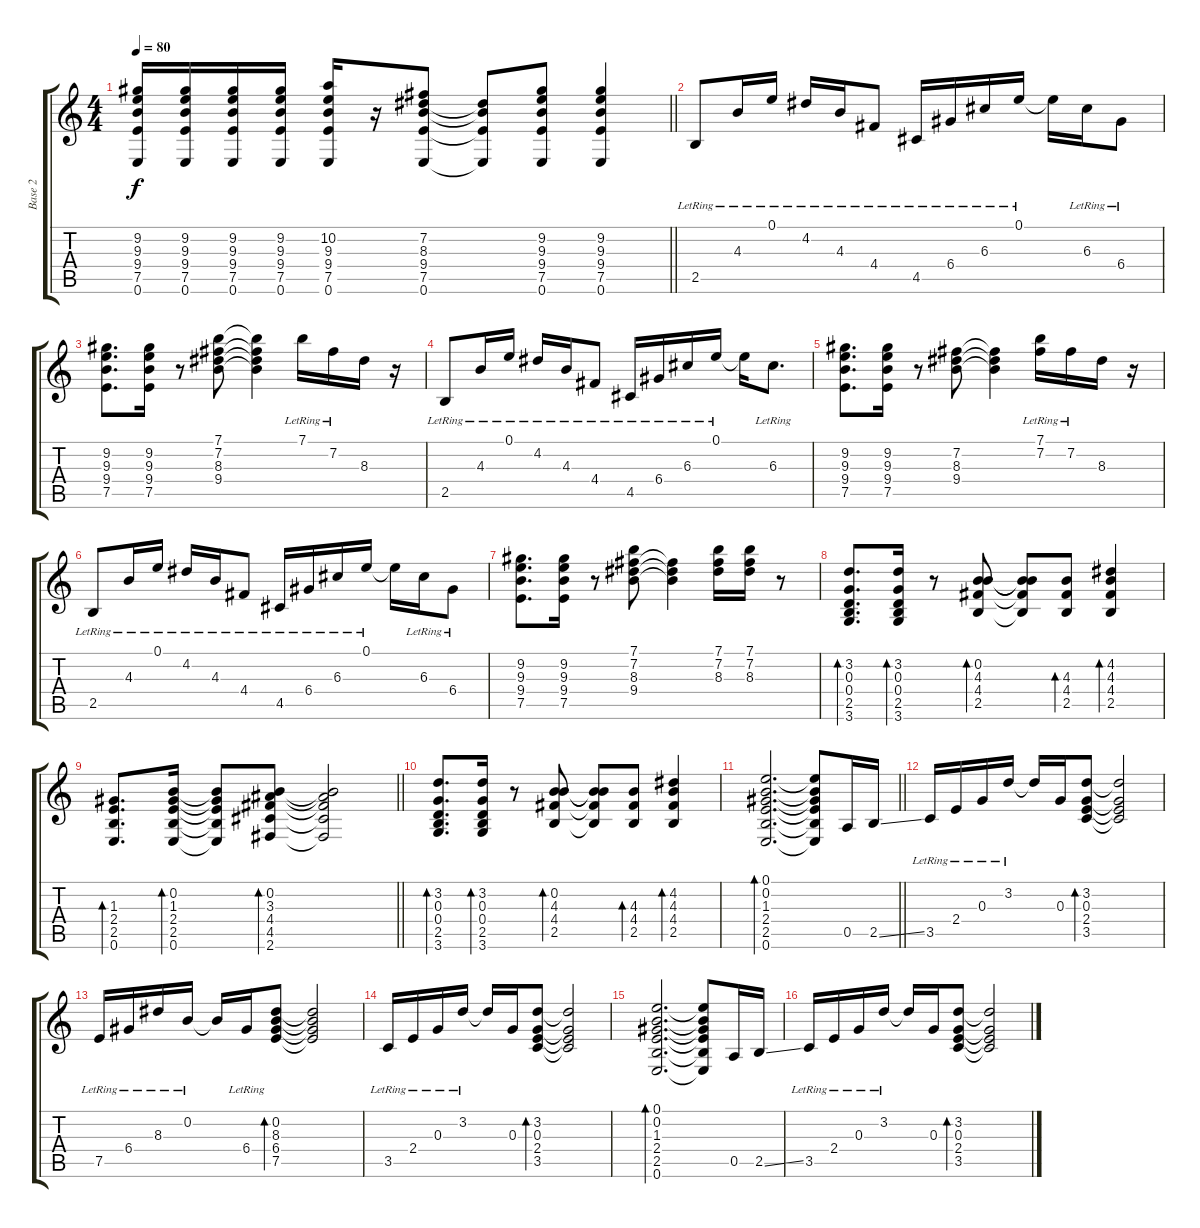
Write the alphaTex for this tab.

\track ("Base 2" "Base 2") {instrument electricguitarclean}
\staff {score tabs}
\tuning (E4 B3 G3 D3 A2 E2) {hide}
\ts (4 4)
\tempo 80
\clef g2
\barLineRight lightlight
\ks c
(9.2 9.3 9.4 7.5 0.6).16{dy f} (9.2 9.3 9.4 7.5 0.6).16 (9.2 9.3 9.4 7.5 0.6).16 (9.2 9.3 9.4 7.5 0.6).16 (10.2 9.3 9.4 7.5 0.6).16 r.16 (7.2 8.3 9.4 7.5 0.6).8 (8.3{t} 9.4{t} 7.5{t} 0.6{t}).8 (9.2 9.3 9.4 7.5 0.6).8 (9.2 9.3 9.4 7.5 0.6).4 |
2.5{lr}.8 4.3{lr}.16 0.1{lr}.16 4.2{lr}.16 4.3{lr}.16 4.4{lr}.8 4.5{lr}.16 6.4{lr}.16 6.3{lr}.16 0.1{lr}.16 0.1{t}.16 6.3{lr}.16 6.4{lr}.8 |
(9.2 9.3 9.4 7.5).8{d} (9.2 9.3 9.4 7.5).16 r.8 (7.1 7.2 8.3 9.4).8 (7.1{t} 7.2{t} 8.3{t} 9.4{t}).4 7.1{lr}.16 7.2{lr}.16 8.3.16 r.16 |
2.5{lr}.8 4.3{lr}.16 0.1{lr}.16 4.2{lr}.16 4.3{lr}.16 4.4{lr}.8 4.5{lr}.16 6.4{lr}.16 6.3{lr}.16 0.1{lr}.16 0.1{t}.16 6.3{lr}.8{d} |
(9.2 9.3 9.4 7.5).8{d} (9.2 9.3 9.4 7.5).16 r.8 (7.2 8.3 9.4).8 (7.2{t} 8.3{t} 9.4{t}).4 (7.1{lr} 7.2).16 7.2{lr}.16 8.3.16 r.16 |
2.5{lr}.8 4.3{lr}.16 0.1{lr}.16 4.2{lr}.16 4.3{lr}.16 4.4{lr}.8 4.5{lr}.16 6.4{lr}.16 6.3{lr}.16 0.1{lr}.16 0.1{t}.16 6.3{lr}.16 6.4{lr}.8 |
(9.2 9.3 9.4 7.5).8{d} (9.2 9.3 9.4 7.5).16 r.8 (7.1 7.2 8.3 9.4).8 (7.2{t} 8.3{t} 9.4{t}).4 (7.1 7.2 8.3).16 (7.1 7.2 8.3).16 r.8 |
(3.2 0.3 0.4 2.5 3.6).8{d bd 30} (3.2 0.3 0.4 2.5 3.6).16{bd 30} r.8 (0.2 4.3 4.4 2.5).8{bd 30} (0.2{t} 4.3{t} 4.4{t} 2.5{t}).8 (4.3 4.4 2.5).8{bd 30} (4.2 4.3 4.4 2.5).4{bd 30} |
\barLineRight lightlight
(1.3 2.4 2.5 0.6).8{d bd 60} (0.2 1.3 2.4 2.5 0.6).16{bd 60} (0.2{t} 1.3{t} 2.4{t} 2.5{t} 0.6{t}).8 (0.2 3.3 4.4 4.5 2.6).8{bd 60} (0.2{t} 3.3{t} 4.4{t} 4.5{t} 2.6{t}).2 |
(3.2 0.3 0.4 2.5 3.6).8{d bd 30} (3.2 0.3 0.4 2.5 3.6).16{bd 30} r.8 (0.2 4.3 4.4 2.5).8{bd 30} (0.2{t} 4.3{t} 4.4{t} 2.5{t}).8 (4.3 4.4 2.5).8{bd 30} (4.2 4.3 4.4 2.5).4{bd 30} |
\barLineRight lightlight
(0.1 0.2 1.3 2.4 2.5 0.6).2{d bd 120} (0.1{t} 0.2{t} 1.3{t} 2.4{t} 2.5{t} 0.6{t}).8 0.5.16 2.5{ss}.16 |
3.5{lr}.16 2.4{lr}.16 0.3{lr}.16 3.2{lr}.16 3.2{t}.16 0.3.16 (3.2 0.3 2.4 3.5).8{bd 120} (3.2{t} 0.3{t} 2.4{t} 3.5{t}).2 |
7.5{lr}.16 6.4{lr}.16 8.3{lr}.16 0.2{lr}.16 0.2{t}.16 6.4{lr}.16 (0.2 8.3 6.4 7.5).8{bd 120} (0.2{t} 8.3{t} 6.4{t} 7.5{t}).2 |
3.5{lr}.16 2.4{lr}.16 0.3{lr}.16 3.2{lr}.16 3.2{t}.16 0.3.16 (3.2 0.3 2.4 3.5).8{bd 120} (3.2{t} 0.3{t} 2.4{t} 3.5{t}).2 |
(0.1 0.2 1.3 2.4 2.5 0.6).2{d bd 120} (0.1{t} 0.2{t} 1.3{t} 2.4{t} 2.5{t} 0.6{t}).8 0.5.16 2.5{ss}.16 |
3.5{lr}.16 2.4{lr}.16 0.3{lr}.16 3.2{lr}.16 3.2{t}.16 0.3.16 (3.2 0.3 2.4 3.5).8{bd 120} (3.2{t} 0.3{t} 2.4{t} 3.5{t}).2
